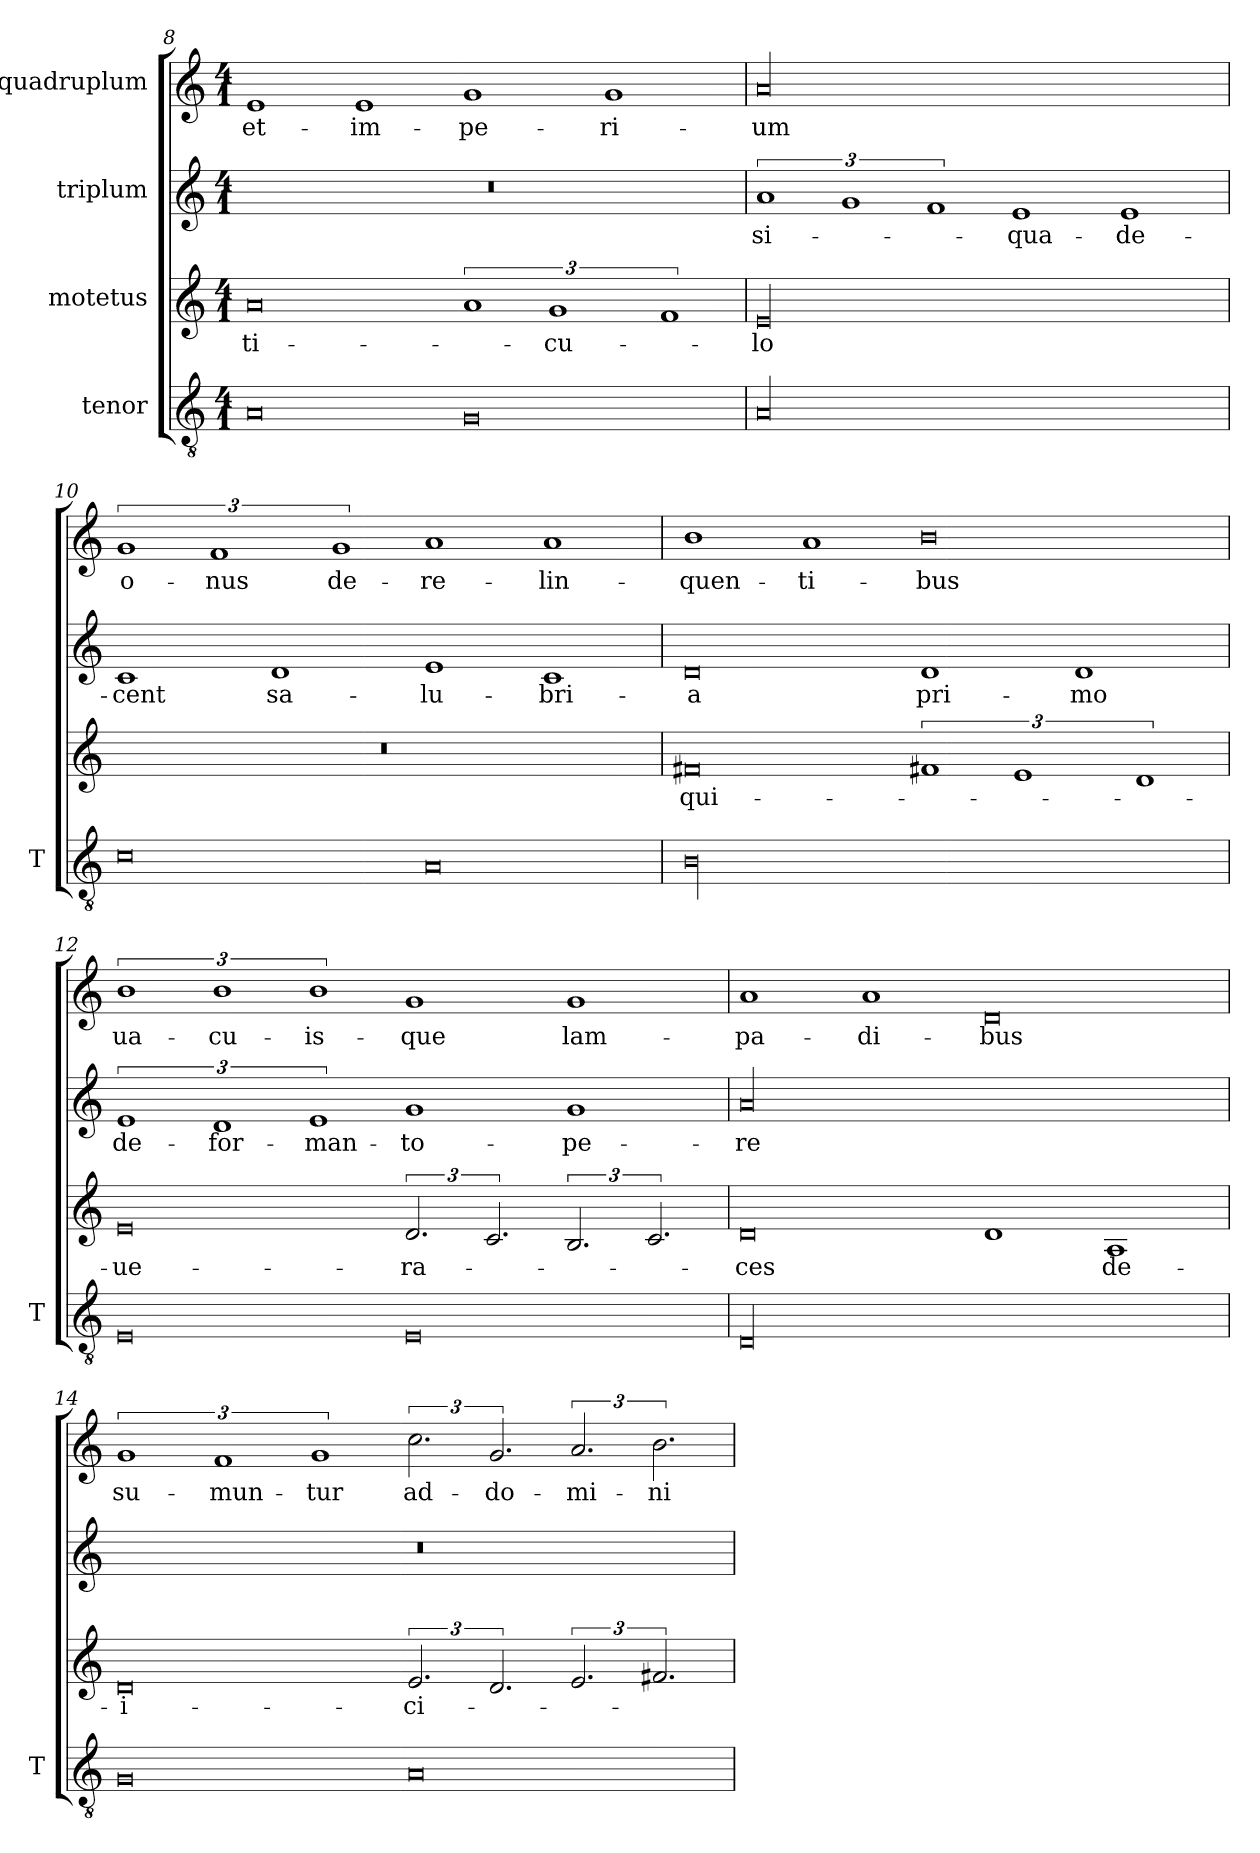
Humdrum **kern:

**kern	**kern	**text	**kern	**text	**kern	**text
*part4	*part3	*part3	*part2	*part2	*part1	*part1
*staff4	*staff3	*staff3	*staff2	*staff2	*staff1	*staff1
*I"tenor	*I"motetus	*	*I"triplum	*	*I"quadruplum	*
*I'T	*	*	*	*	*	*
!!LO:PB:g=z
*clefGv2	*clefG2	*	*clefG2	*	*clefG2	*
*k[]	*k[]	*	*k[]	*	*k[]	*
*C:	*C:	*	*C:	*	*C:	*
*M4/1	*M4/1	*	*M4/1	*	*M4/1	*
=8	=8	=8	=8	=8	=8	=8
0A/	0a/	-ti-	00r	.	1e/	et-
.	.	.	.	.	1e/	im-
0G/	3%2a/	.	.	.	1g/	-pe-
.	3%2g/	-cu-	.	.	.	.
.	.	.	.	.	1g/	-ri-
.	3%2f/	.	.	.	.	.
=9	=9	=9	=9	=9	=9	=9
00A/	00e/	-lo	3%2a/	si-	00a/	-um
.	.	.	3%2g/	.	.	.
.	.	.	3%2f/	.	.	.
.	.	.	1e/	qua-	.	.
.	.	.	1e/	de-	.	.
=10	=10	=10	=10	=10	=10	=10
0c\	00r	.	1c/	-cent	3%2g/	o-
.	.	.	.	.	3%2f/	-nus
.	.	.	1d/	sa-	.	.
.	.	.	.	.	3%2g/	de-
0A/	.	.	1e/	-lu-	1a/	-re-
.	.	.	1c/	-bri-	1a/	-lin-
=11	=11	=11	=11	=11	=11	=11
00B\	0f#Xi/	qui-	0d/	-a	1b\	-quen-
.	.	.	.	.	1a/	-ti-
.	3%2f#Xi/	.	1d/	pri-	0b\	-bus
.	3%2e/	.	.	.	.	.
.	.	.	1d/	-mo	.	.
.	3%2d/	.	.	.	.	.
!!LO:LB:g=z
=12	=12	=12	=12	=12	=12	=12
0E/	0e/	ue-	3%2e/	de-	3%2b\	ua-
.	.	.	3%2d/	for-	3%2b\	-cu-
.	.	.	3%2e/	-man-	3%2b\	-is-
0E/	3.d/	-ra-	1g/	-to-	1g/	-que
.	3.c/	.	.	.	.	.
.	3.B/	.	1g/	-pe-	1g/	lam-
.	3.c/	.	.	.	.	.
=13	=13	=13	=13	=13	=13	=13
00D/	0d/	-ces	00a/	-re	1a/	-pa-
.	.	.	.	.	1a/	-di-
.	1d/	.	.	.	0d/	-bus
.	1A/	de-	.	.	.	.
=14	=14	=14	=14	=14	=14	=14
0G/	0d/	-i-	00r	.	3%2g/	su-
.	.	.	.	.	3%2f/	-mun-
.	.	.	.	.	3%2g/	-tur
0A/	3.e/	-ci-	.	.	3.cc\	ad-
.	3.d/	.	.	.	3.g/	do-
.	3.e/	.	.	.	3.a/	-mi-
.	3.f#Xi/	.	.	.	3.b\	-ni-
=	=	=	=	=	=	=
*-	*-	*-	*-	*-	*-	*-
